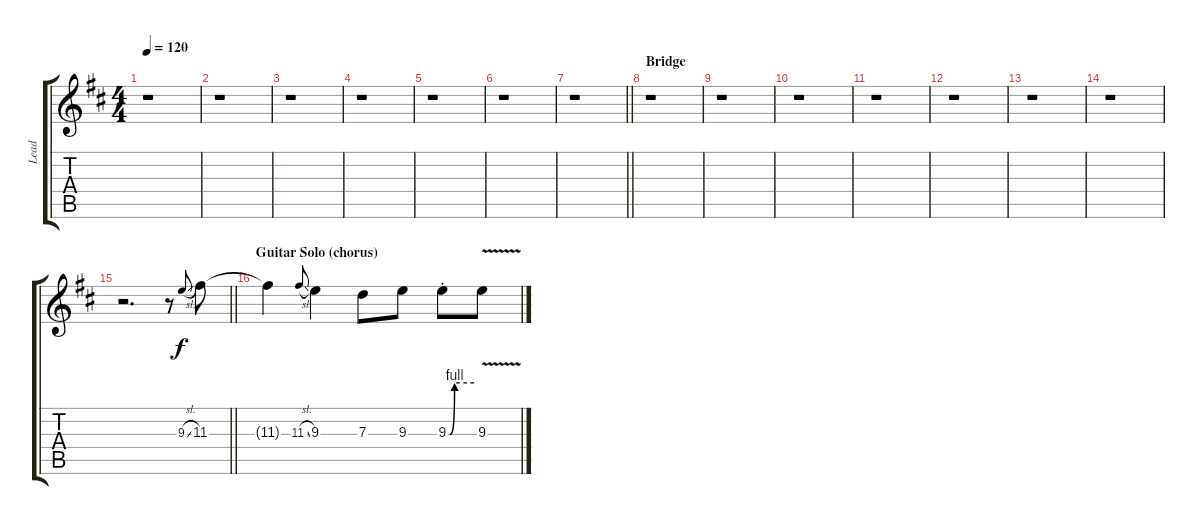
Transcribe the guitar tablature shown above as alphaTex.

\track ("Lead" "Lead") {instrument overdrivenguitar}
\staff {score tabs}
\tuning (E4 B3 G3 D3 A2 E2) {hide}
\ts (4 4)
\tempo 120
\clef g2
\ks d
r.1{dy mp} |
r.1 |
r.1 |
r.1 |
r.1 |
r.1 |
\barLineRight lightlight
r.1 |
\section ("" "Bridge")
r.1 |
r.1 |
r.1 |
r.1 |
r.1 |
r.1 |
r.1 |
\barLineRight lightlight
r.2{d} r.8{volume 13 instrument overdrivenguitar} 9.3{sl}.8{gr onbeat dy f} 11.3.8 |
\section ("" "Guitar Solo (chorus)")
11.3{t}.4 11.3{sl}.8{gr onbeat} 9.3.4 7.3.8 9.3.8 9.3{be (custom 0 0 4 0 15 4 60 4) st}.8 9.3{v}.8
